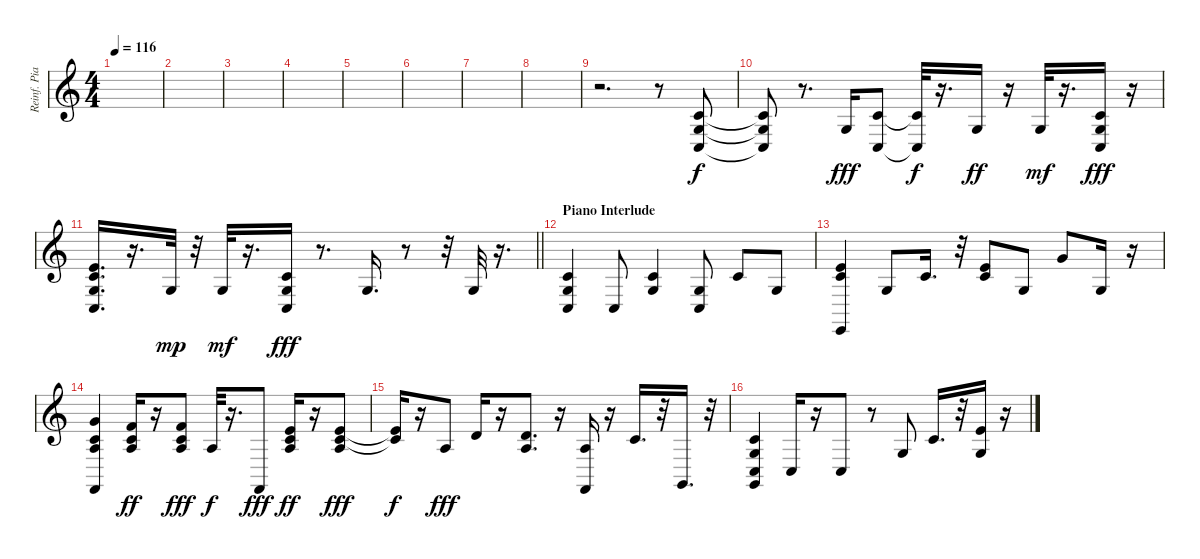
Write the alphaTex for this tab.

\track ("Reinf. Piano (Tr. 14)" "Reinf. Pia") {mute instrument brightacousticpiano}
\staff {score}
\tuning (E4 B3 G3 D3 A2 E2) {hide}
\ts (4 4)
\tempo 116
\clef g2
\ks c
|
|
|
|
|
|
|
|
r.2{d} r.8 (1.2 0.3 3.5).8 |
(1.2{t} 0.3{t} 3.5{t}).8{dy f} r.8{d} 0.3.16{dy fff} (1.2 3.5).8 (1.2{t} 3.5{t}).32{dy f} r.16{d} 0.3.16{dy ff} r.16 0.3.32{dy mf} r.16{d} (1.2 0.3 3.5).16{dy fff} r.16 |
\barLineRight lightlight
(0.1 1.2 0.3 3.5).16{d} r.16{d} 0.3.32{dy mp} r.32 0.3.32{dy mf} r.16{d} (1.2 0.3 3.5).16{dy fff} r.8{d} 0.3.16{d} r.8 r.32 0.3.32 r.16{d} |
\section ("" "Piano Interlude")
(1.2 0.3 3.5).4{instrument acousticgrandpiano} 3.5.8 (1.2 0.3).4 (0.3 3.5).8 1.2.8 0.3.8 |
(0.1 1.2 0.6).4 0.3.8 1.2.16{d} r.32 (0.1 1.2).8 0.3.8 3.1.8 0.3.16 r.16 |
(3.1 1.2 2.3 1.6).4 (1.1 1.2 2.3).16{dy ff} r.16 (1.1 1.2 2.3).8{dy fff} 2.3.32{dy f} r.16{d} 1.6.8{dy fff} (0.1 1.2 2.3).16{dy ff} r.16 (0.1 1.2 2.3).8{dy fff} |
(0.1{t} 1.2{t}).16{dy f} r.16 2.3.8{dy fff} 3.2.16 r.16 (3.2 2.3).8{d} r.16 (2.3 1.6).16 r.16 1.2.16{d} r.32 3.6.16{d} r.32 |
(1.2 0.3 3.5 3.6).4 3.5.16 r.16 3.5.8 r.8 0.3.8 1.2.16{d} r.32 (0.1 0.3).16 r.16
